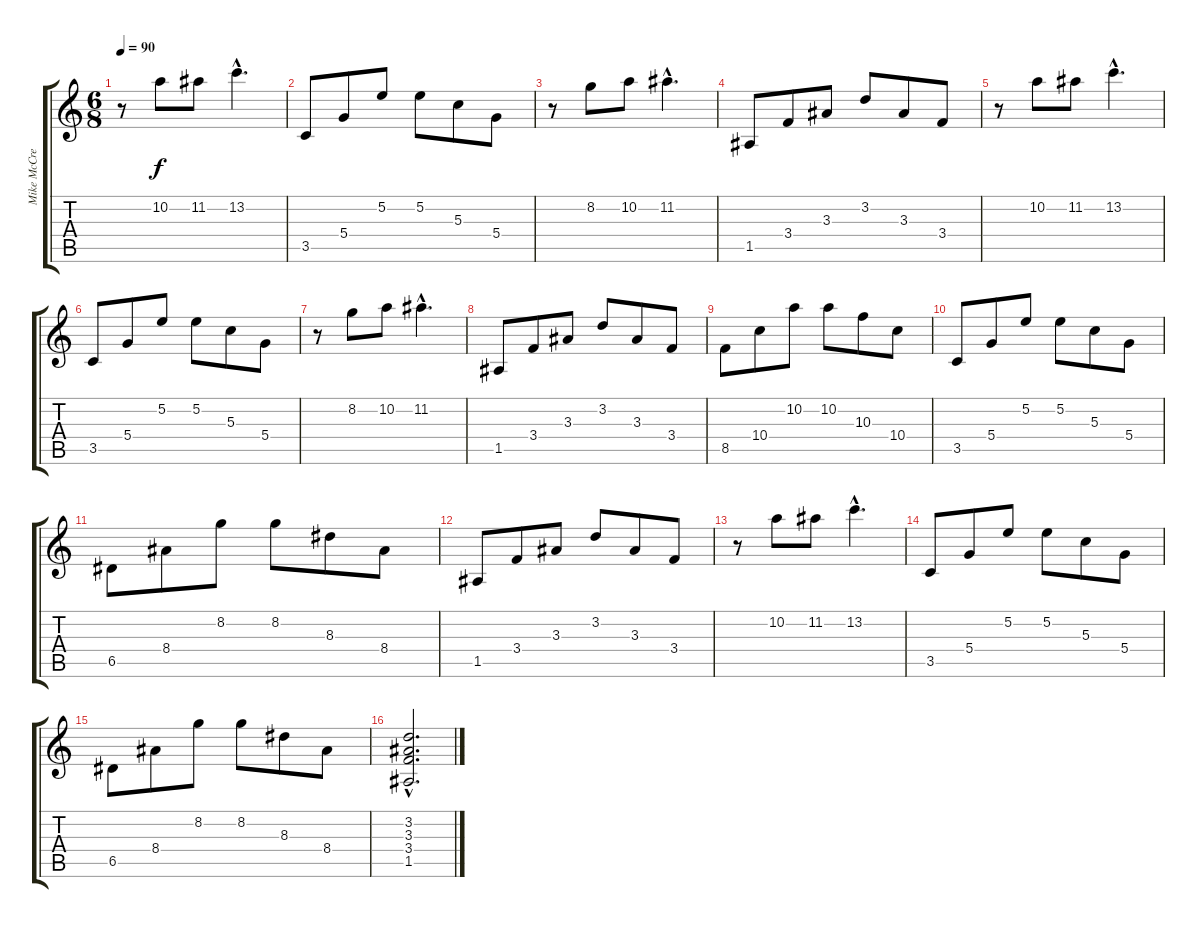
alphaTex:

\track ("Mike McCready" "Mike McCre") {instrument overdrivenguitar}
\staff {score tabs}
\tuning (E4 B3 G3 D3 A2 E2) {hide}
\ts (6 8)
\tempo 90
\clef g2
\ks c
r.8{dy f} 10.2.8 11.2.8 13.2{hac}.4{d} |
3.5.8 5.4.8 5.2.8 5.2.8 5.3.8 5.4.8 |
r.8 8.2.8 10.2.8 11.2{hac}.4{d} |
1.5.8 3.4.8 3.3.8 3.2.8 3.3.8 3.4.8 |
r.8 10.2.8 11.2.8 13.2{hac}.4{d} |
3.5.8 5.4.8 5.2.8 5.2.8 5.3.8 5.4.8 |
r.8 8.2.8 10.2.8 11.2{hac}.4{d} |
1.5.8 3.4.8 3.3.8 3.2.8 3.3.8 3.4.8 |
8.5.8 10.4.8 10.2.8 10.2.8 10.3.8 10.4.8 |
3.5.8 5.4.8 5.2.8 5.2.8 5.3.8 5.4.8 |
6.5.8 8.4.8 8.2.8 8.2.8 8.3.8 8.4.8 |
1.5.8 3.4.8 3.3.8 3.2.8 3.3.8 3.4.8 |
r.8 10.2.8 11.2.8 13.2{hac}.4{d} |
3.5.8 5.4.8 5.2.8 5.2.8 5.3.8 5.4.8 |
6.5.8 8.4.8 8.2.8 8.2.8 8.3.8 8.4.8 |
(3.2{hac} 3.3{hac} 3.4{hac} 1.5{hac}).2{d}
